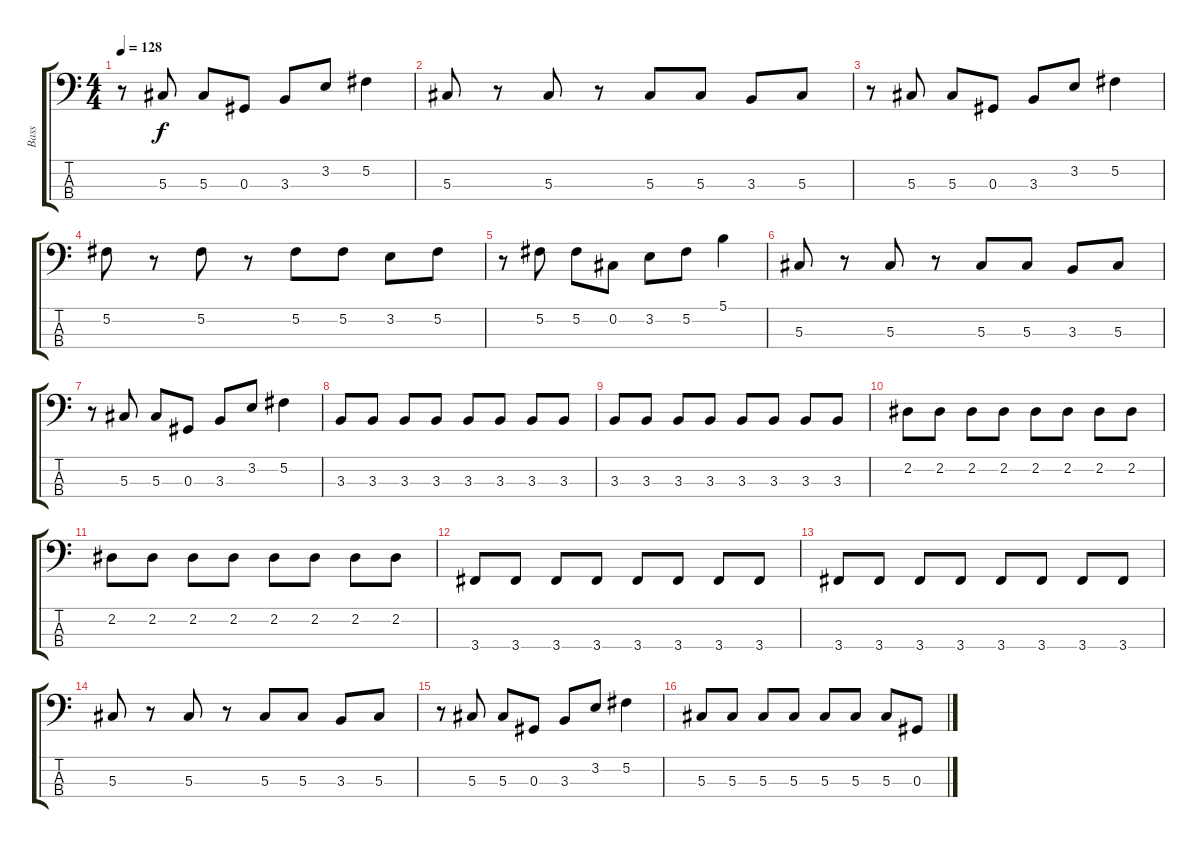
\track ("Bass" "Bass") {instrument electricbassfinger}
\staff {score tabs}
\tuning (Gb2 Db2 Ab1 Eb1) {hide}
\ts (4 4)
\tempo 128
\clef f4
\ks c
r.8{dy f} 5.3.8 5.3.8 0.3.8 3.3.8 3.2.8 5.2.4 |
5.3.8 r.8 5.3.8 r.8 5.3.8 5.3.8 3.3.8 5.3.8 |
r.8 5.3.8 5.3.8 0.3.8 3.3.8 3.2.8 5.2.4 |
5.2.8 r.8 5.2.8 r.8 5.2.8 5.2.8 3.2.8 5.2.8 |
r.8 5.2.8 5.2.8 0.2.8 3.2.8 5.2.8 5.1.4 |
5.3.8 r.8 5.3.8 r.8 5.3.8 5.3.8 3.3.8 5.3.8 |
r.8 5.3.8 5.3.8 0.3.8 3.3.8 3.2.8 5.2.4 |
3.3.8 3.3.8 3.3.8 3.3.8 3.3.8 3.3.8 3.3.8 3.3.8 |
3.3.8 3.3.8 3.3.8 3.3.8 3.3.8 3.3.8 3.3.8 3.3.8 |
2.2.8 2.2.8 2.2.8 2.2.8 2.2.8 2.2.8 2.2.8 2.2.8 |
2.2.8 2.2.8 2.2.8 2.2.8 2.2.8 2.2.8 2.2.8 2.2.8 |
3.4.8 3.4.8 3.4.8 3.4.8 3.4.8 3.4.8 3.4.8 3.4.8 |
3.4.8 3.4.8 3.4.8 3.4.8 3.4.8 3.4.8 3.4.8 3.4.8 |
5.3.8 r.8 5.3.8 r.8 5.3.8 5.3.8 3.3.8 5.3.8 |
r.8 5.3.8 5.3.8 0.3.8 3.3.8 3.2.8 5.2.4 |
5.3.8 5.3.8 5.3.8 5.3.8 5.3.8 5.3.8 5.3.8 0.3.8
